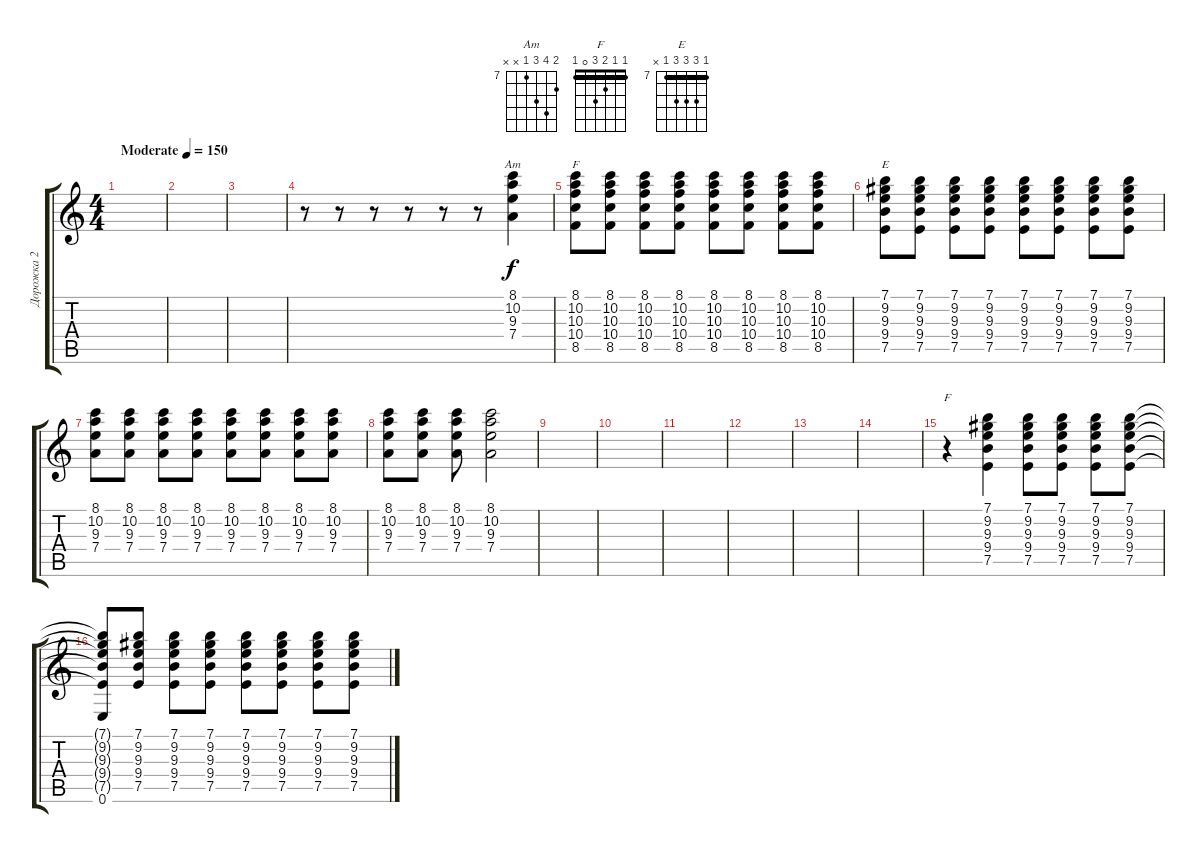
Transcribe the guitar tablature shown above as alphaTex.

\track ("Дорожка 2" "Дорожка 2") {instrument distortionguitar}
\staff {score tabs}
\tuning (E4 B3 G3 D3 A2 E2) {hide}
\chord ("Am" 8 10 9 7 x x) {firstfret 7}
\chord ("F" 8 10 10 10 8 x) {firstfret 8 barre 8}
\chord ("E" 7 9 9 9 7 x) {firstfret 7 barre 7}
\chord ("F" 1 1 2 3 0 1) {barre 1}
\ts (4 4)
\tempo (150 "Moderate")
\clef g2
\ks c
|
|
|
r.8 r.8 r.8 r.8 r.8 r.8 (8.1 10.2 9.3 7.4).4{ch "Am"} |
(8.1 10.2 10.3 10.4 8.5).8{ch "F"} (8.1 10.2 10.3 10.4 8.5).8 (8.1 10.2 10.3 10.4 8.5).8 (8.1 10.2 10.3 10.4 8.5).8 (8.1 10.2 10.3 10.4 8.5).8 (8.1 10.2 10.3 10.4 8.5).8 (8.1 10.2 10.3 10.4 8.5).8 (8.1 10.2 10.3 10.4 8.5).8 |
(7.1 9.2 9.3 9.4 7.5).8{ch "E"} (7.1 9.2 9.3 9.4 7.5).8 (7.1 9.2 9.3 9.4 7.5).8 (7.1 9.2 9.3 9.4 7.5).8 (7.1 9.2 9.3 9.4 7.5).8 (7.1 9.2 9.3 9.4 7.5).8 (7.1 9.2 9.3 9.4 7.5).8 (7.1 9.2 9.3 9.4 7.5).8 |
(8.1 10.2 9.3 7.4).8 (8.1 10.2 9.3 7.4).8 (8.1 10.2 9.3 7.4).8 (8.1 10.2 9.3 7.4).8 (8.1 10.2 9.3 7.4).8 (8.1 10.2 9.3 7.4).8 (8.1 10.2 9.3 7.4).8 (8.1 10.2 9.3 7.4).8 |
(8.1 10.2 9.3 7.4).8 (8.1 10.2 9.3 7.4).8 (8.1 10.2 9.3 7.4).8 (8.1 10.2 9.3 7.4).2 |
|
|
|
|
|
|
r.4{ch "F"} (7.1 9.2 9.3 9.4 7.5).4 (7.1 9.2 9.3 9.4 7.5).8 (7.1 9.2 9.3 9.4 7.5).8 (7.1 9.2 9.3 9.4 7.5).8 (7.1 9.2 9.3 9.4 7.5).8 |
(7.1{t} 9.2{t} 9.3{t} 9.4{t} 7.5{t} 0.6).8 (7.1 9.2 9.3 9.4 7.5).8 (7.1 9.2 9.3 9.4 7.5).8 (7.1 9.2 9.3 9.4 7.5).8 (7.1 9.2 9.3 9.4 7.5).8 (7.1 9.2 9.3 9.4 7.5).8 (7.1 9.2 9.3 9.4 7.5).8 (7.1 9.2 9.3 9.4 7.5).8
